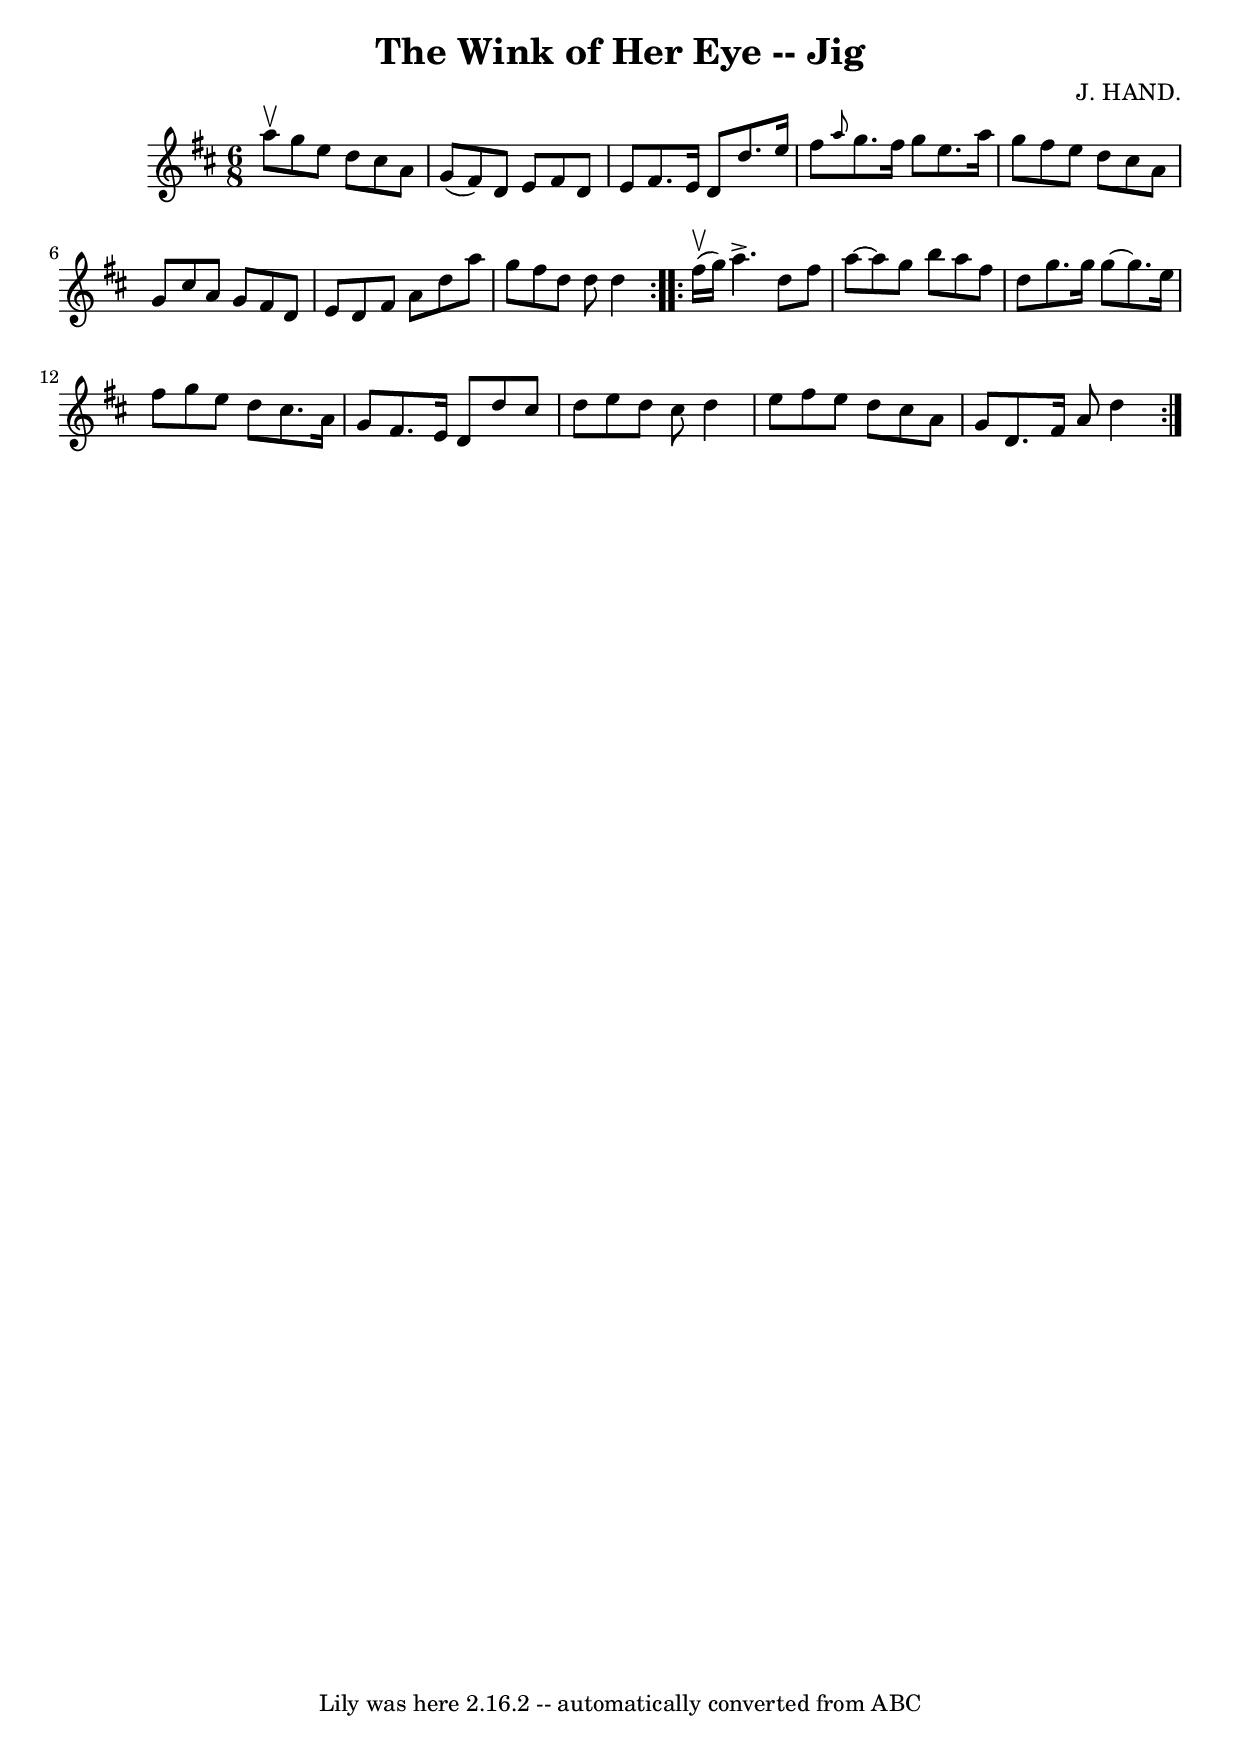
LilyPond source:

\version "2.16.2"
\include "Mammoth.ily"
\header {
  %% book = "Ryan's Mammoth Collection"
 composer = "J. HAND."
 crossRefNumber = "1"
 footnotes = "\\\\85 437"
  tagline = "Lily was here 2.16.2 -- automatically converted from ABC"
  title = "The Wink of Her Eye -- Jig"

}
voicedefault =  {



  \repeat volta 2 {

    \time 6/8 
    \key d \major a''8^\upbow  |
 g''8 e''8 d''8 cs''8 a'8 g'8 ( |
 fs'8) d'8 e'8 fs'8 d'8 e'8     |
 fs'8. e'16 d'8 d''8. e''16 fs''8    |
    
    \grace { a''8   	   } g''8. fs''16 g''8 e''8. a''16 g''8      |
 fs''8 e''8 d''8 cs''8 a'8 g'8    |
 cs''8 a'8 g'8 fs'8 d'8 e'8     |
 d'8 fs'8 a'8 d''8 a''8 g''8     |
 fs''8 d''8 d''8 d''4  
  }     

  \repeat volta 2 { fs''16^\upbow(g''16)  |
 a''4.^\accent d''8 fs''8 a''8   ~     |
 a''8 g''8 b''8 a''8 fs''8 d''8     |
 g''8. g''16 g''8   ~ g''8. e''16 fs''8     |
 g''8 e''8 d''8 cs''8. a'16 g'8    |
 fs'8. e'16 d'8 d''8 cs''8 d''8     |
 e''8 d''8 cs''8 d''4 e''8     |
 fs''8 e''8 d''8 cs''8 a'8 g'8     |
 d'8. fs'16 a'8 d''4  
  }   

}

\score{
  <<

    \context Staff="default"
    {
      \voicedefault 
      
    }

  >>
  \layout {
    
  }
  \midi {
  }

}
